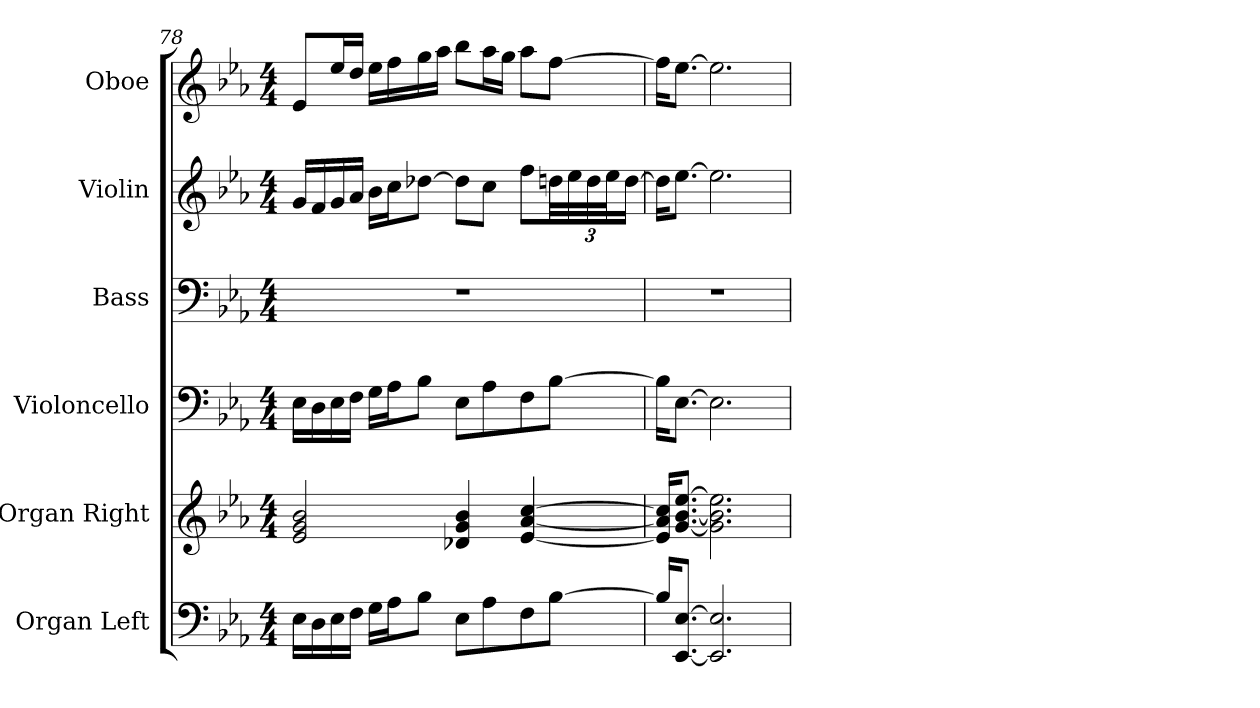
**kern	**kern	**kern	**kern	**kern	**kern
*part6	*part5	*part4	*part3	*part2	*part1
*staff6	*staff5	*staff4	*staff3	*staff2	*staff1
*I"Organ Left	*I"Organ Right	*I"Violoncello	*I"Bass	*I"Violin	*I"Oboe
*I'OL.	*I'OR.	*I'Vc.	*I'B.	*I'Vl.	*I'Ob.
!!LO:PB:g=z
*clefF4	*clefG2	*clefF4	*clefF4	*clefG2	*clefG2
*k[b-e-a-]	*k[b-e-a-]	*k[b-e-a-]	*k[b-e-a-]	*k[b-e-a-]	*k[b-e-a-]
*M4/4	*M4/4	*M4/4	*M4/4	*M4/4	*M4/4
=78	=78	=78	=78	=78	=78
16E-\LL	2e-/ 2g/ 2b-/	16E-\LL	1r	16g/LL	8e-/L
16D\	.	16D\	.	16f/	.
16E-\	.	16E-\	.	16g/	16ee-/L
16F\JJ	.	16F\JJ	.	16a-/JJ	16dd/JJ
16G\LL	.	16G\LL	.	16b-\LL	16ee-\LL
16A-\J	.	16A-\J	.	16cc\J	16ff\
8B-\J	.	8B-\J	.	[8dd-X\J	16gg\
.	.	.	.	.	16aa-\JJ
8E-\L	4d-X/ 4g/ 4b-/	8E-\L	.	8dd-\L]	8bb-\L
8A-\	.	8A-\	.	8cc\J	16aa-\L
.	.	.	.	.	16gg\JJ
8F\	[4e-/ [4a-/ [4cc/	8F\	.	8ff\L	8aa-\L
*	*	*	*	*Xbrackettup	*
[8B-\J	.	[8B-\J	.	48ddn\LL	[8ff\J
.	.	.	.	48ee-\	.
.	.	.	.	48dd\	.
.	.	.	.	48ee-\J	.
.	.	.	.	[24dd\JJ	.
=79	=79	=79	=79	=79	=79
16B-/KL]	16e-/] 16a-/] 16cc/]KL	16B-\KL]	1r	16dd\KL]	16ff\KL]
[8.EE-/ [8.E-/J	[8.g/ [8.b-/ [8.ee-/J	[8.E-\J	.	[8.ee-\J	[8.ee-\J
2.EE-/] 2.E-/]	2.g\] 2.b-\] 2.ee-\]	2.E-\]	.	2.ee-\]	2.ee-\]
=	=	=	=	=	=
*-	*-	*-	*-	*-	*-
